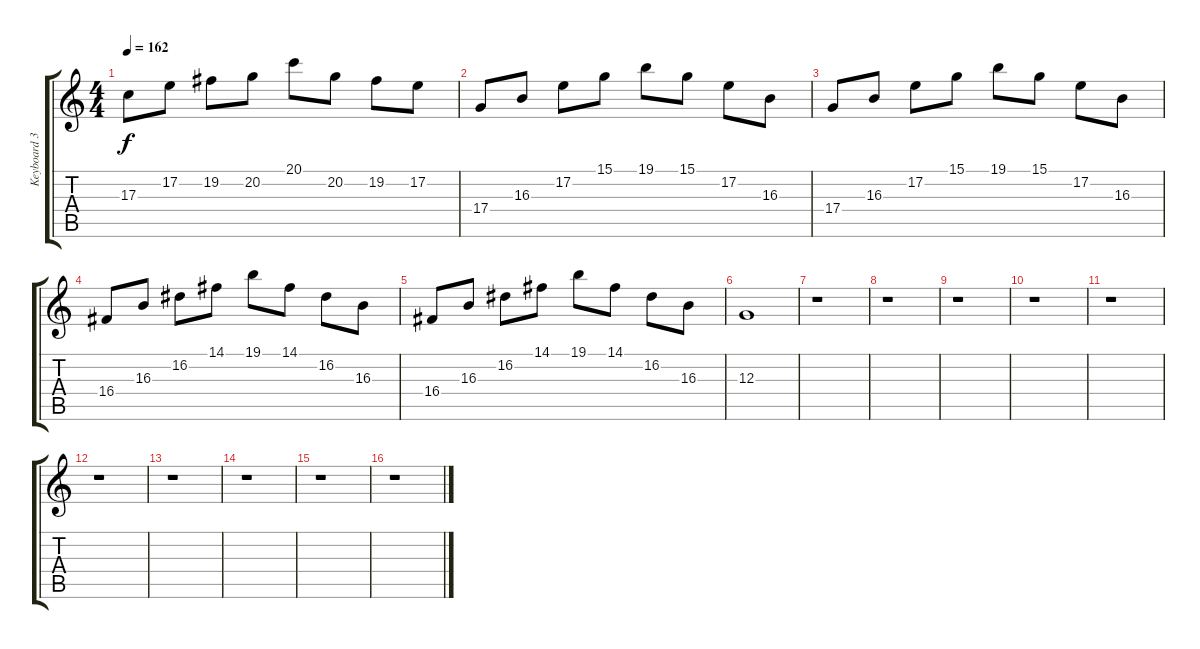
\track ("Keyboard 3" "Keyboard 3") {instrument stringensemble1}
\staff {score tabs}
\tuning (E4 B3 G3 D3 A2 E2) {hide}
\ts (4 4)
\tempo 162
\clef g2
\ks c
17.3.8{dy f} 17.2.8 19.2.8 20.2.8 20.1.8 20.2.8 19.2.8 17.2.8 |
17.4.8 16.3.8 17.2.8 15.1.8 19.1.8 15.1.8 17.2.8 16.3.8 |
17.4.8 16.3.8 17.2.8 15.1.8 19.1.8 15.1.8 17.2.8 16.3.8 |
16.4.8 16.3.8 16.2.8 14.1.8 19.1.8 14.1.8 16.2.8 16.3.8 |
16.4.8 16.3.8 16.2.8 14.1.8 19.1.8 14.1.8 16.2.8 16.3.8 |
\section ("" "")
12.3.1 |
r.1 |
r.1 |
r.1 |
r.1 |
r.1 |
r.1 |
r.1 |
\section ("" "")
r.1 |
r.1 |
r.1
